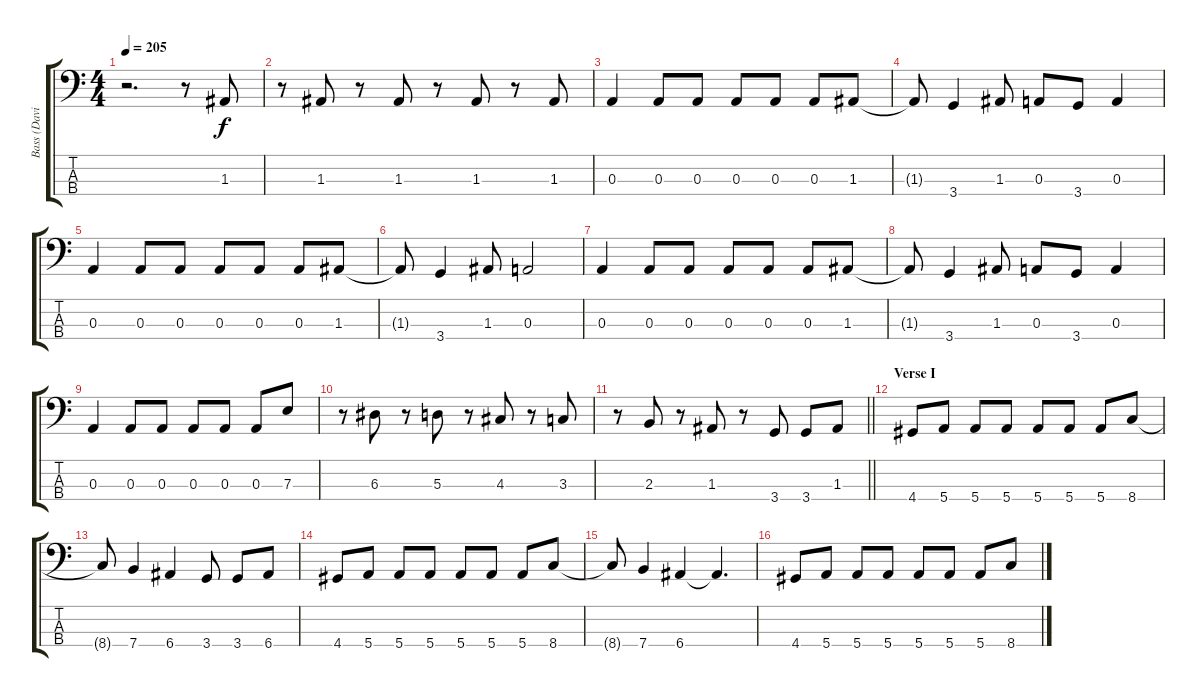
\track ("Bass (David Ellefson)" "Bass (Davi") {instrument electricbasspick}
\staff {score tabs}
\tuning (G2 D2 A1 E1) {hide}
\ts (4 4)
\tempo 205
\clef f4
\ks c
r.2{d dy f} r.8 1.3.8 |
r.8 1.3.8 r.8 1.3.8 r.8 1.3.8 r.8 1.3.8 |
0.3.4 0.3.8 0.3.8 0.3.8 0.3.8 0.3.8 1.3.8 |
1.3{t}.8 3.4.4 1.3.8 0.3.8 3.4.8 0.3.4 |
0.3.4 0.3.8 0.3.8 0.3.8 0.3.8 0.3.8 1.3.8 |
1.3{t}.8 3.4.4 1.3.8 0.3.2 |
0.3.4 0.3.8 0.3.8 0.3.8 0.3.8 0.3.8 1.3.8 |
1.3{t}.8 3.4.4 1.3.8 0.3.8 3.4.8 0.3.4 |
0.3.4 0.3.8 0.3.8 0.3.8 0.3.8 0.3.8 7.3.8 |
r.8 6.3.8 r.8 5.3.8 r.8 4.3.8 r.8 3.3.8 |
\barLineRight lightlight
r.8 2.3.8 r.8 1.3.8 r.8 3.4.8 3.4.8 1.3.8 |
\section ("" "Verse I")
4.4.8 5.4.8 5.4.8 5.4.8 5.4.8 5.4.8 5.4.8 8.4.8 |
8.4{t}.8 7.4.4 6.4.4 3.4.8 3.4.8 6.4.8 |
4.4.8 5.4.8 5.4.8 5.4.8 5.4.8 5.4.8 5.4.8 8.4.8 |
8.4{t}.8 7.4.4 6.4.4 6.4{t}.4{d} |
4.4.8 5.4.8 5.4.8 5.4.8 5.4.8 5.4.8 5.4.8 8.4.8
